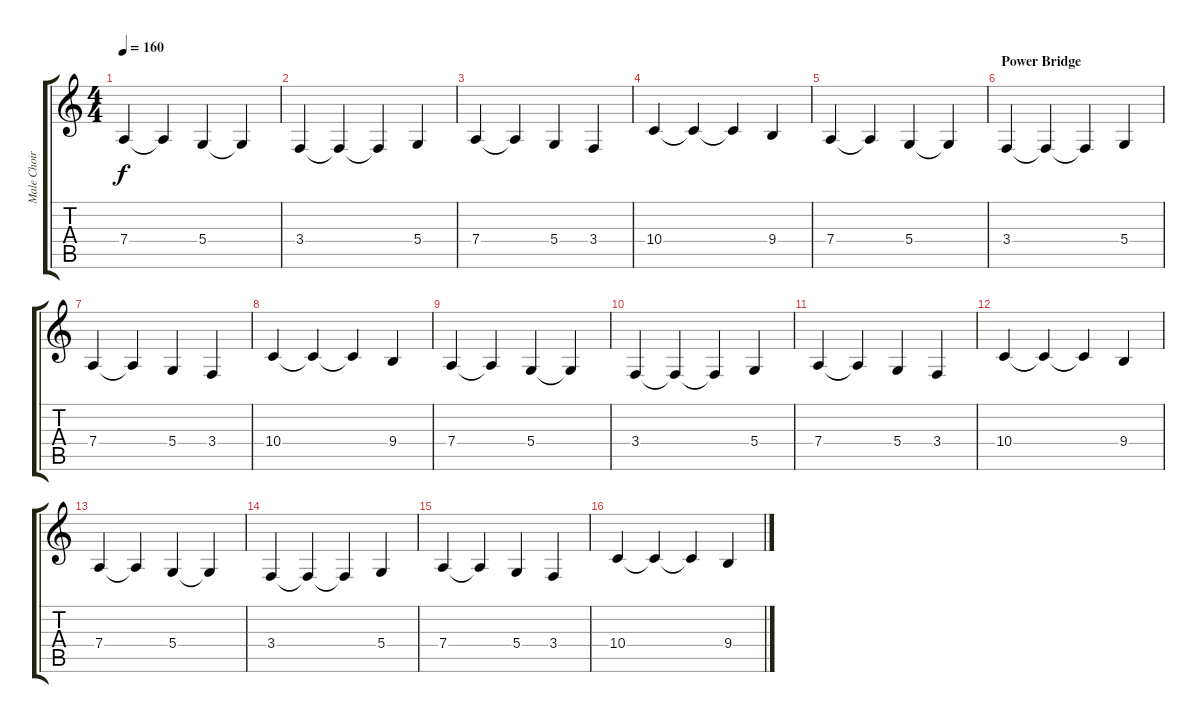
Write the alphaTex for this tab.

\track ("Male Choir" "Male Choir") {instrument choiraahs}
\staff {score tabs}
\tuning (E4 B3 G3 D3 A2 E2) {hide}
\ts (4 4)
\tempo 160
\clef g2
\ks c
7.4.4{dy f} 7.4{t}.4 5.4.4 5.4{t}.4 |
3.4.4 3.4{t}.4 3.4{t}.4 5.4.4 |
7.4.4 7.4{t}.4 5.4.4 3.4.4 |
10.4.4 10.4{t}.4 10.4{t}.4 9.4.4 |
7.4.4 7.4{t}.4 5.4.4 5.4{t}.4 |
\section ("" "Power Bridge")
3.4.4 3.4{t}.4 3.4{t}.4 5.4.4 |
7.4.4 7.4{t}.4 5.4.4 3.4.4 |
10.4.4 10.4{t}.4 10.4{t}.4 9.4.4 |
7.4.4 7.4{t}.4 5.4.4 5.4{t}.4 |
3.4.4 3.4{t}.4 3.4{t}.4 5.4.4 |
7.4.4 7.4{t}.4 5.4.4 3.4.4 |
10.4.4 10.4{t}.4 10.4{t}.4 9.4.4 |
7.4.4 7.4{t}.4 5.4.4 5.4{t}.4 |
3.4.4 3.4{t}.4 3.4{t}.4 5.4.4 |
7.4.4 7.4{t}.4 5.4.4 3.4.4 |
10.4.4 10.4{t}.4 10.4{t}.4 9.4.4
